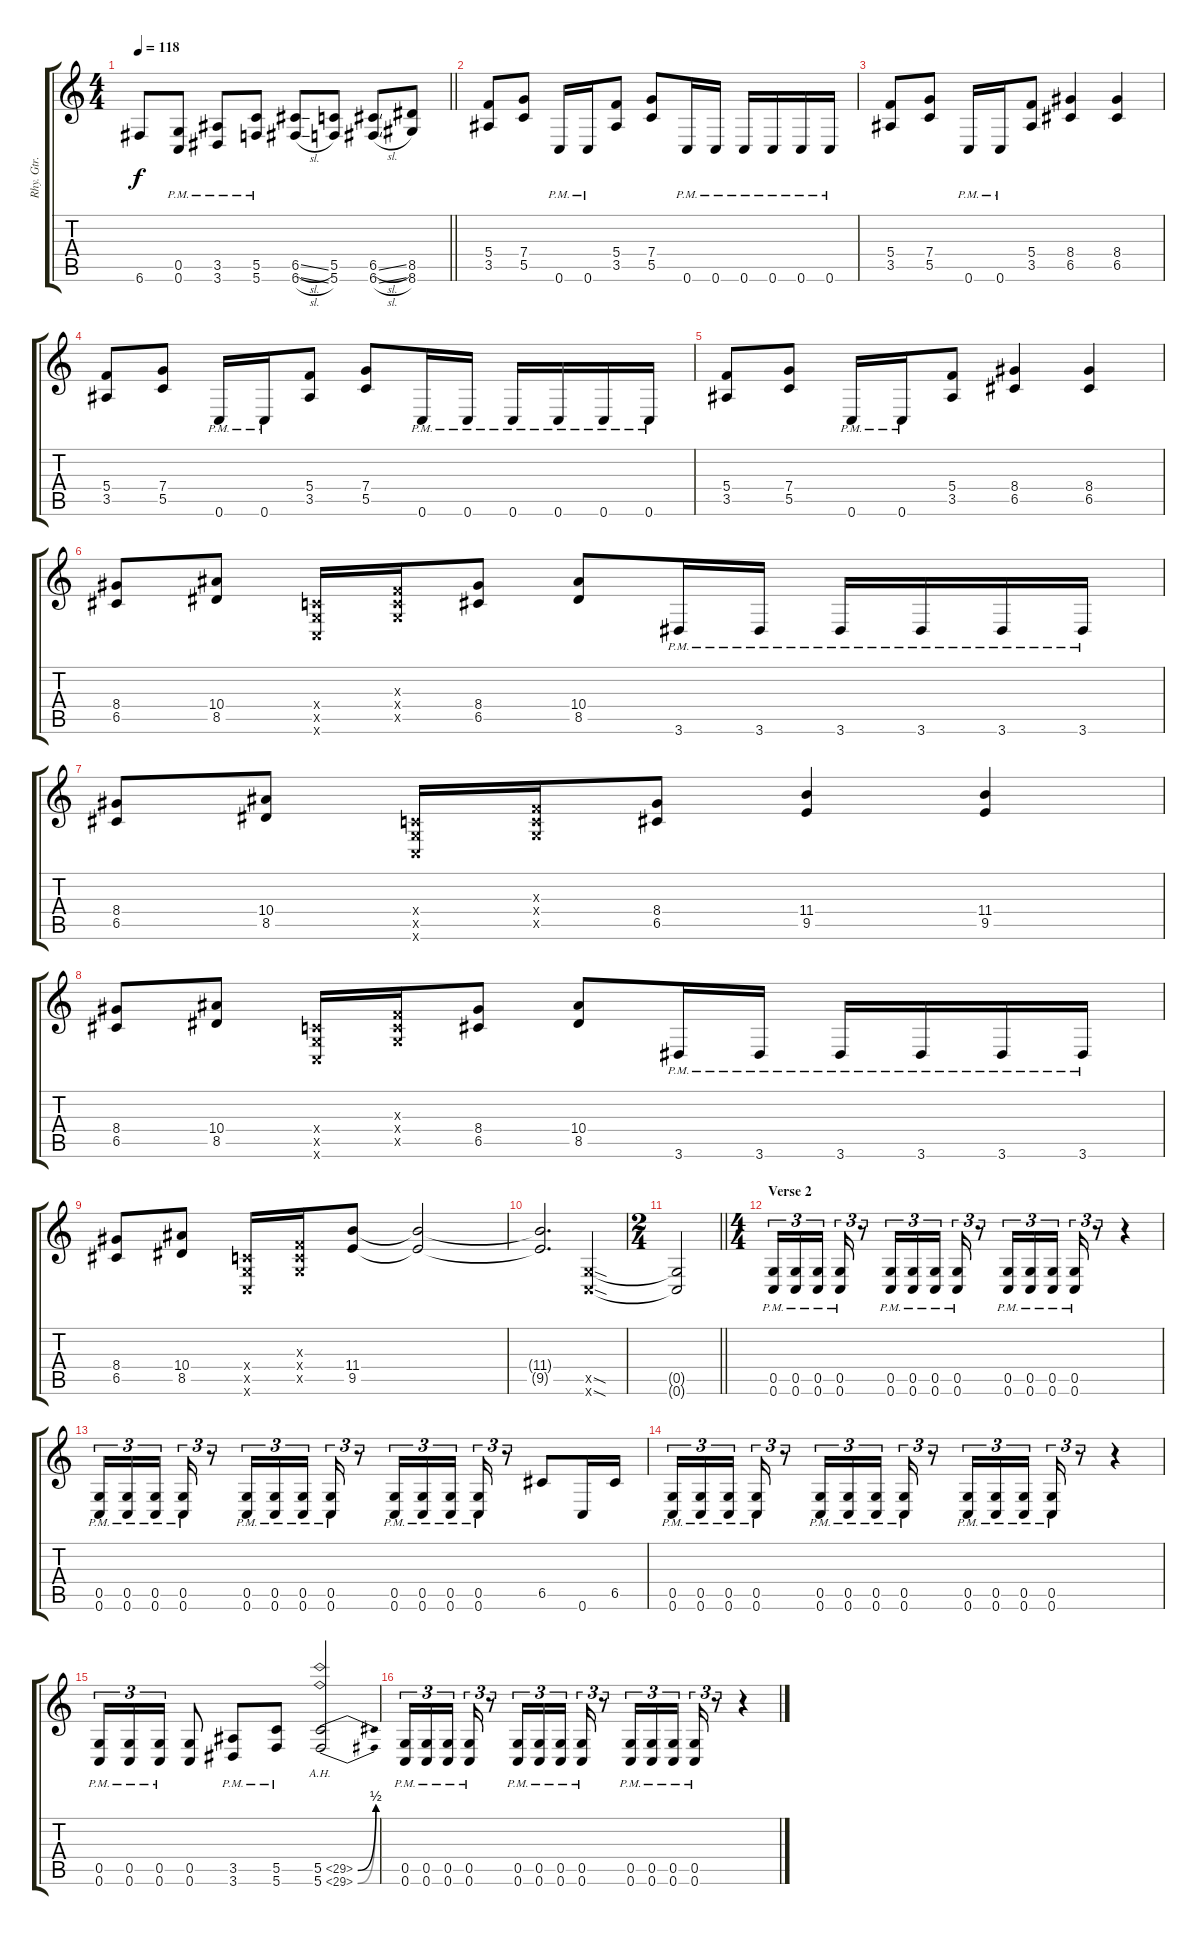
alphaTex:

\track ("Rhy. Gtr. 2" "Rhy. Gtr. ") {instrument distortionguitar}
\staff {score tabs}
\tuning (D4 A3 F3 C3 G2 C2) {hide}
\ts (4 4)
\tempo 118
\clef g2
\barLineRight lightlight
\ks c
6.6{t}.8{dy f} (0.5{pm} 0.6{pm}).8 (3.5{pm} 3.6{pm}).8 (5.5{pm} 5.6{pm}).8 (6.5{sl} 6.6{sl}).8 (5.5 5.6).8 (6.5{sl} 6.6{sl}).8 (8.5 8.6).8 |
\section ("" "")
(5.4 3.5).8 (7.4 5.5).8 0.6{pm}.16 0.6{pm}.16 (5.4 3.5).8 (7.4 5.5).8 0.6{pm}.16 0.6{pm}.16 0.6{pm}.16 0.6{pm}.16 0.6{pm}.16 0.6{pm}.16 |
(5.4 3.5).8 (7.4 5.5).8 0.6{pm}.16 0.6{pm}.16 (5.4 3.5).8 (8.4 6.5).4 (8.4 6.5).4 |
(5.4 3.5).8 (7.4 5.5).8 0.6{pm}.16 0.6{pm}.16 (5.4 3.5).8 (7.4 5.5).8 0.6{pm}.16 0.6{pm}.16 0.6{pm}.16 0.6{pm}.16 0.6{pm}.16 0.6{pm}.16 |
(5.4 3.5).8 (7.4 5.5).8 0.6{pm}.16 0.6{pm}.16 (5.4 3.5).8 (8.4 6.5).4 (8.4 6.5).4 |
(8.4 6.5).8 (10.4 8.5).8 (0.4{x} 0.5{x} 0.6{x}).16 (0.3{x} 0.4{x} 0.5{x}).16 (8.4 6.5).8 (10.4 8.5).8 3.6{pm}.16 3.6{pm}.16 3.6{pm}.16 3.6{pm}.16 3.6{pm}.16 3.6{pm}.16 |
(8.4 6.5).8 (10.4 8.5).8 (0.4{x} 0.5{x} 0.6{x}).16 (0.3{x} 0.4{x} 0.5{x}).16 (8.4 6.5).8 (11.4 9.5).4 (11.4 9.5).4 |
(8.4 6.5).8 (10.4 8.5).8 (0.4{x} 0.5{x} 0.6{x}).16 (0.3{x} 0.4{x} 0.5{x}).16 (8.4 6.5).8 (10.4 8.5).8 3.6{pm}.16 3.6{pm}.16 3.6{pm}.16 3.6{pm}.16 3.6{pm}.16 3.6{pm}.16 |
(8.4 6.5).8 (10.4 8.5).8 (0.4{x} 0.5{x} 0.6{x}).16 (0.3{x} 0.4{x} 0.5{x}).16 (11.4 9.5).8 (11.4{t} 9.5{t}).2 |
(11.4{t} 9.5{t}).2{d} (0.5{sod x} 0.6{sod x}).4 |
\ts (2 4)
\barLineRight lightlight
(0.5{t} 0.6{t}).2 |
\ts (4 4)
\section ("" "Verse 2")
(0.5{pm} 0.6{pm}).16{tu (3 2)} (0.5{pm} 0.6{pm}).16{tu (3 2)} (0.5{pm} 0.6{pm}).16{tu (3 2) beam splitsecondary} (0.5{pm} 0.6{pm}).16{tu (3 2)} r.8{tu (3 2)} (0.5{pm} 0.6{pm}).16{tu (3 2)} (0.5{pm} 0.6{pm}).16{tu (3 2)} (0.5{pm} 0.6{pm}).16{tu (3 2) beam splitsecondary} (0.5{pm} 0.6{pm}).16{tu (3 2)} r.8{tu (3 2)} (0.5{pm} 0.6{pm}).16{tu (3 2)} (0.5{pm} 0.6{pm}).16{tu (3 2)} (0.5{pm} 0.6{pm}).16{tu (3 2) beam splitsecondary} (0.5{pm} 0.6{pm}).16{tu (3 2)} r.8{tu (3 2)} r.4 |
(0.5{pm} 0.6{pm}).16{tu (3 2)} (0.5{pm} 0.6{pm}).16{tu (3 2)} (0.5{pm} 0.6{pm}).16{tu (3 2) beam splitsecondary} (0.5{pm} 0.6{pm}).16{tu (3 2)} r.8{tu (3 2)} (0.5{pm} 0.6{pm}).16{tu (3 2)} (0.5{pm} 0.6{pm}).16{tu (3 2)} (0.5{pm} 0.6{pm}).16{tu (3 2) beam splitsecondary} (0.5{pm} 0.6{pm}).16{tu (3 2)} r.8{tu (3 2)} (0.5{pm} 0.6{pm}).16{tu (3 2)} (0.5{pm} 0.6{pm}).16{tu (3 2)} (0.5{pm} 0.6{pm}).16{tu (3 2) beam splitsecondary} (0.5{pm} 0.6{pm}).16{tu (3 2)} r.8{tu (3 2)} 6.5.8 0.6.16 6.5.16 |
(0.5{pm} 0.6{pm}).16{tu (3 2)} (0.5{pm} 0.6{pm}).16{tu (3 2)} (0.5{pm} 0.6{pm}).16{tu (3 2) beam splitsecondary} (0.5{pm} 0.6{pm}).16{tu (3 2)} r.8{tu (3 2)} (0.5{pm} 0.6{pm}).16{tu (3 2)} (0.5{pm} 0.6{pm}).16{tu (3 2)} (0.5{pm} 0.6{pm}).16{tu (3 2) beam splitsecondary} (0.5{pm} 0.6{pm}).16{tu (3 2)} r.8{tu (3 2)} (0.5{pm} 0.6{pm}).16{tu (3 2)} (0.5{pm} 0.6{pm}).16{tu (3 2)} (0.5{pm} 0.6{pm}).16{tu (3 2) beam splitsecondary} (0.5{pm} 0.6{pm}).16{tu (3 2)} r.8{tu (3 2)} r.4 |
(0.5{pm} 0.6{pm}).16{tu (3 2)} (0.5{pm} 0.6{pm}).16{tu (3 2)} (0.5{pm} 0.6{pm}).16{tu (3 2)} (0.5 0.6).8 (3.5{pm} 3.6{pm}).8 (5.5{pm} 5.6{pm}).8 (5.5{be (bend 0 0 60 2) ah 24} 5.6{be (bend 0 0 60 2) ah 24}).2 |
(0.5{pm} 0.6{pm}).16{tu (3 2)} (0.5{pm} 0.6{pm}).16{tu (3 2)} (0.5{pm} 0.6{pm}).16{tu (3 2) beam splitsecondary} (0.5{pm} 0.6{pm}).16{tu (3 2)} r.8{tu (3 2)} (0.5{pm} 0.6{pm}).16{tu (3 2)} (0.5{pm} 0.6{pm}).16{tu (3 2)} (0.5{pm} 0.6{pm}).16{tu (3 2) beam splitsecondary} (0.5{pm} 0.6{pm}).16{tu (3 2)} r.8{tu (3 2)} (0.5{pm} 0.6{pm}).16{tu (3 2)} (0.5{pm} 0.6{pm}).16{tu (3 2)} (0.5{pm} 0.6{pm}).16{tu (3 2) beam splitsecondary} (0.5{pm} 0.6{pm}).16{tu (3 2)} r.8{tu (3 2)} r.4
